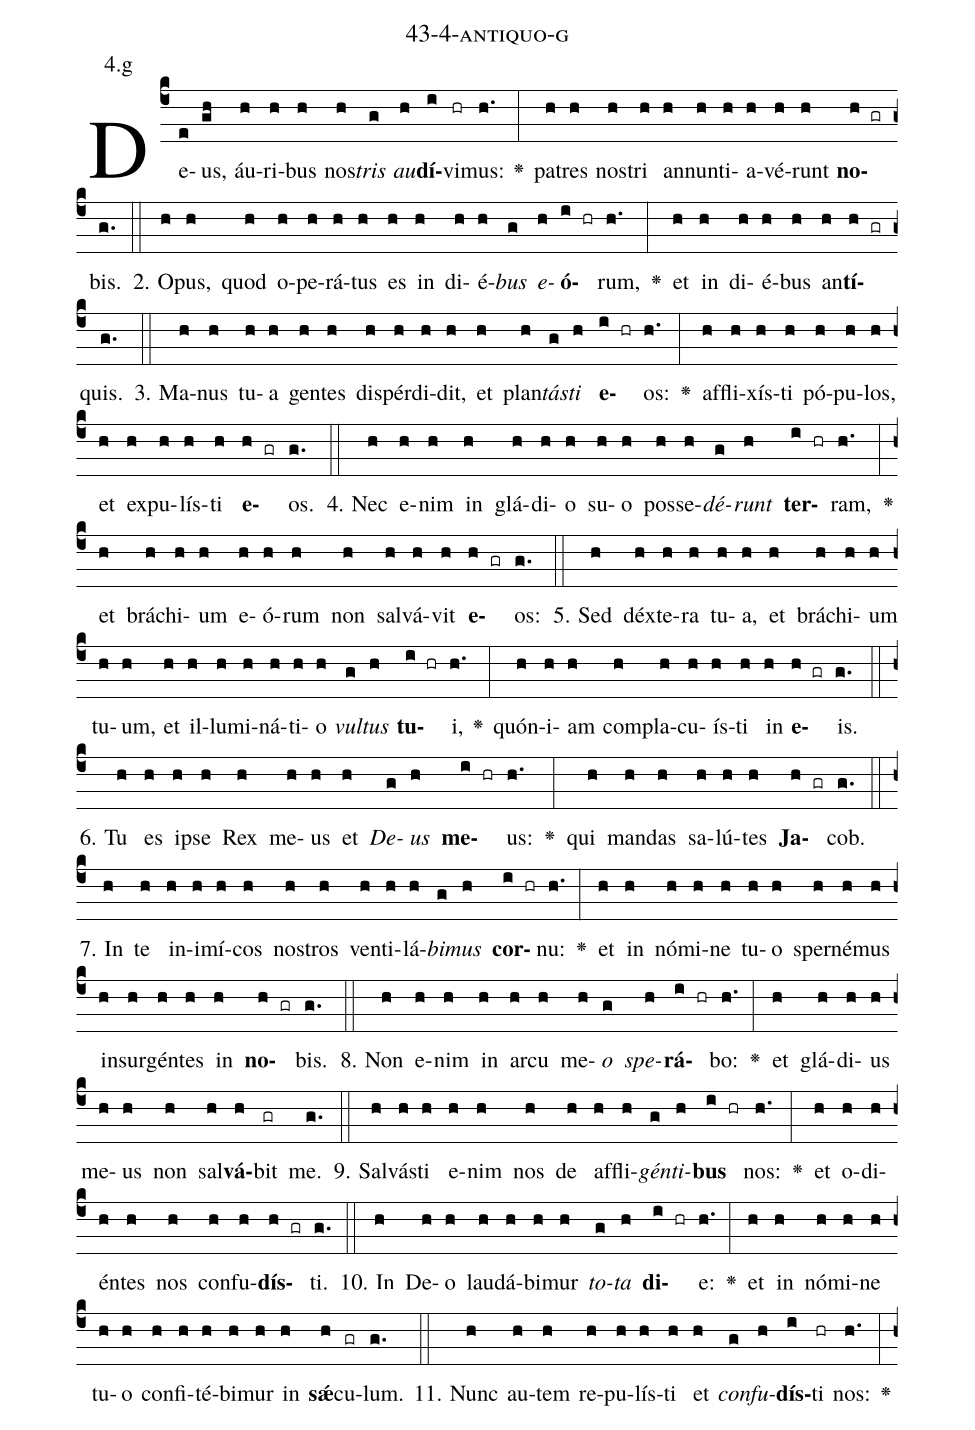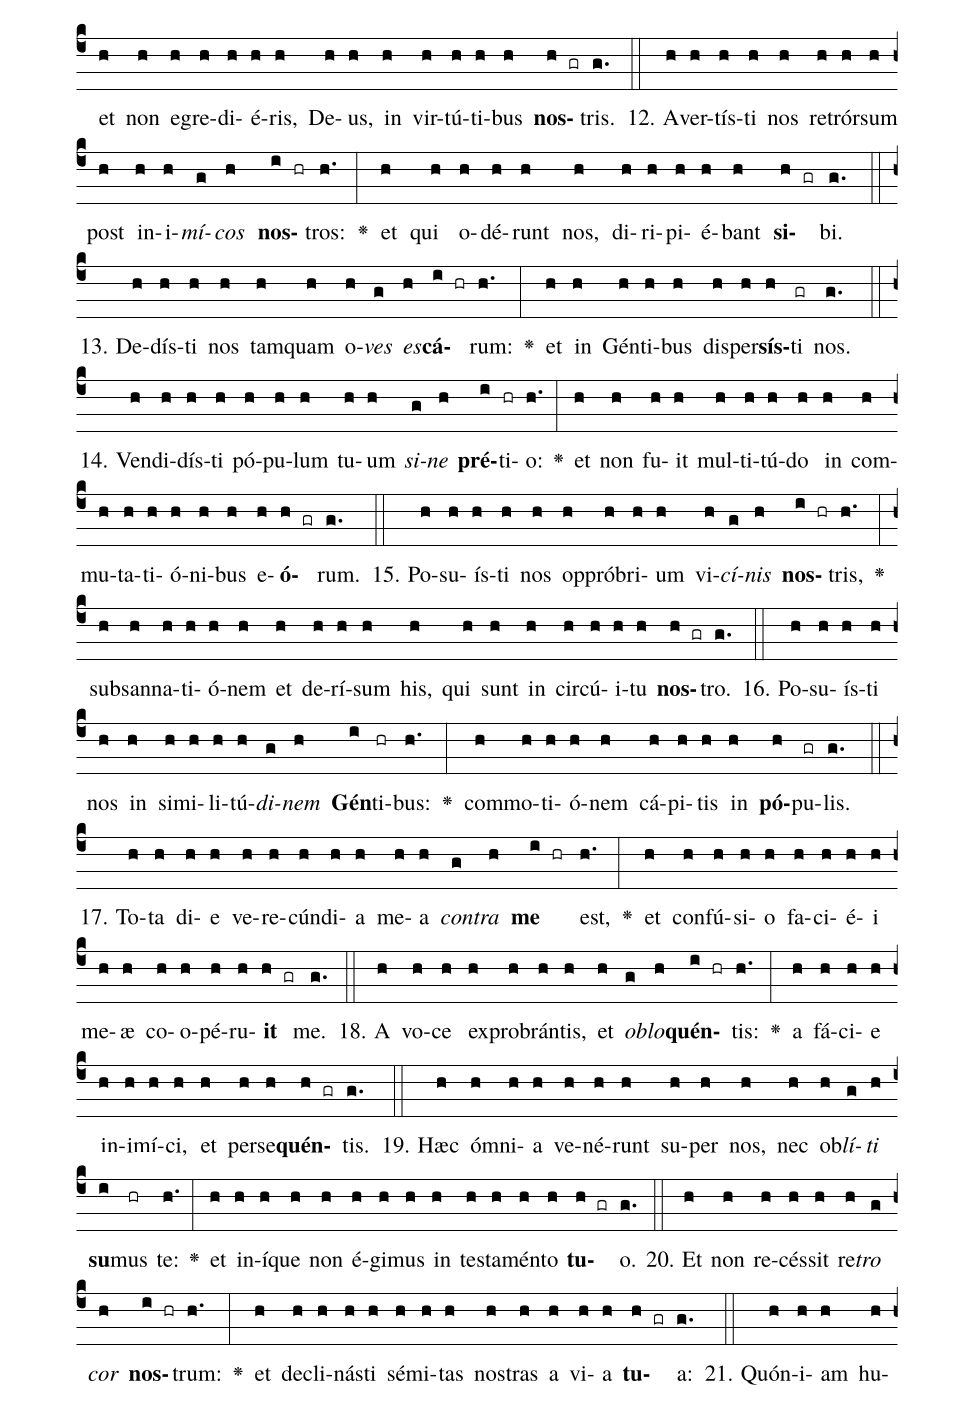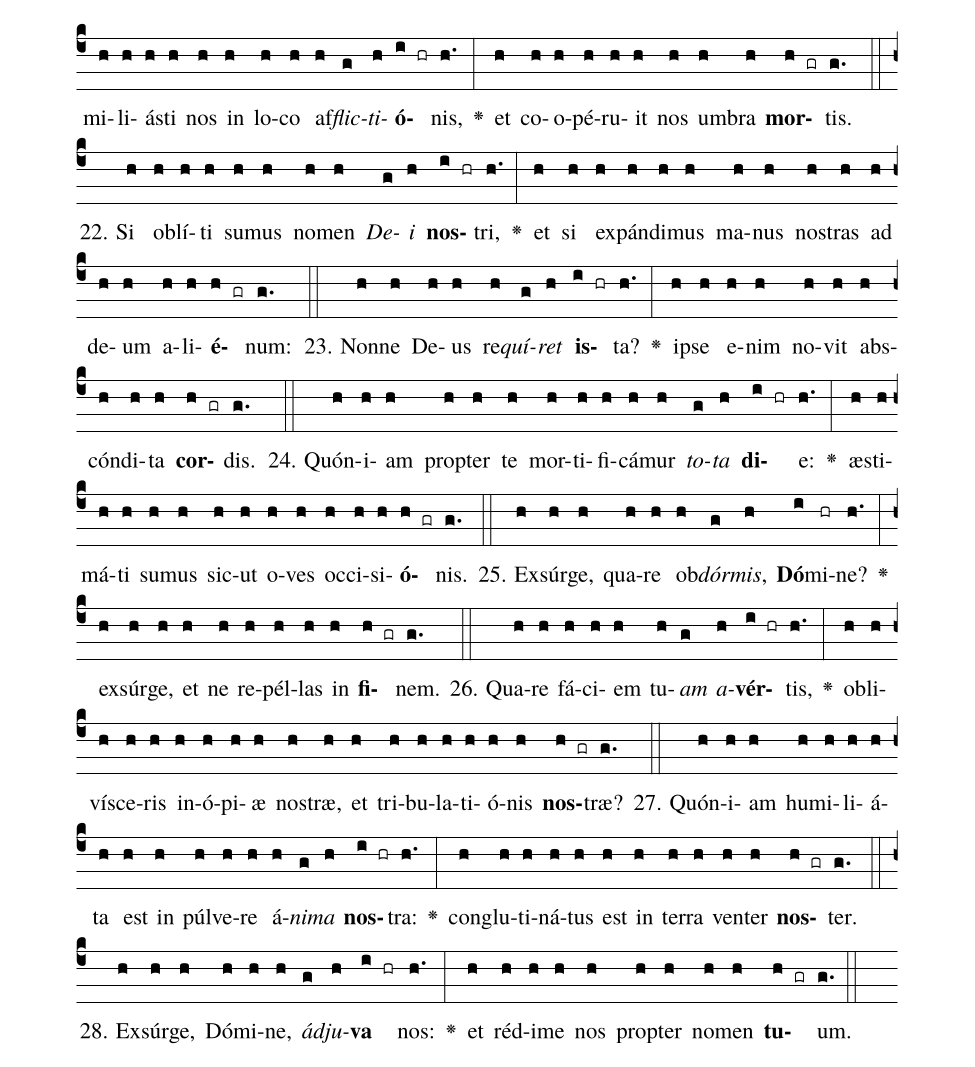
name: 43-4-antiquo-g;
annotation: 4.g;
%%
(c4)De(e)us,(gh) áu(h)ri(h)bus(h) nos(h)<i>tris</i>(g) <i>au</i>(h)<b>dí</b>(i)vi(hr)mus:(h.) <v>\greheightstar</v>(:) pa(h)tres(h) nos(h)tri(h) an(h)nun(h)ti(h)a(h)vé(h)runt(h) <b>no</b>(h gr)bis.(g.) (::)
2. O(h)pus,(h) quod(h) o(h)pe(h)rá(h)tus(h) es(h) in(h) di(h)é(h)<i>bus</i>(g) <i>e</i>(h)<b>ó</b>(i hr)rum,(h.) <v>\greheightstar</v>(:) et(h) in(h) di(h)é(h)bus(h) an(h)<b>tí</b>(h gr)quis.(g.) (::)
3. Ma(h)nus(h) tu(h)a(h) gen(h)tes(h) dis(h)pér(h)di(h)dit,(h) et(h) plan(h)<i>tás</i>(g)<i>ti</i>(h) <b>e</b>(i hr)os:(h.) <v>\greheightstar</v>(:) af(h)fli(h)xís(h)ti(h) pó(h)pu(h)los,(h) et(h) ex(h)pu(h)lís(h)ti(h) <b>e</b>(h gr)os.(g.) (::)
4. Nec(h) e(h)nim(h) in(h) glá(h)di(h)o(h) su(h)o(h) pos(h)se(h)<i>dé</i>(g)<i>runt</i>(h) <b>ter</b>(i hr)ram,(h.) <v>\greheightstar</v>(:) et(h) brá(h)chi(h)um(h) e(h)ó(h)rum(h) non(h) sal(h)vá(h)vit(h) <b>e</b>(h gr)os:(g.) (::)
5. Sed(h) déx(h)te(h)ra(h) tu(h)a,(h) et(h) brá(h)chi(h)um(h) tu(h)um,(h) et(h) il(h)lu(h)mi(h)ná(h)ti(h)o(h) <i>vul</i>(g)<i>tus</i>(h) <b>tu</b>(i hr)i,(h.) <v>\greheightstar</v>(:) quón(h)i(h)am(h) com(h)pla(h)cu(h)ís(h)ti(h) in(h) <b>e</b>(h gr)is.(g.) (::)
6. Tu(h) es(h) ip(h)se(h) Rex(h) me(h)us(h) et(h) <i>De</i>(g)<i>us</i>(h) <b>me</b>(i hr)us:(h.) <v>\greheightstar</v>(:) qui(h) man(h)das(h) sa(h)lú(h)tes(h) <b>Ja</b>(h gr)cob.(g.) (::)
7. In(h) te(h) in(h)i(h)mí(h)cos(h) nos(h)tros(h) ven(h)ti(h)lá(h)<i>bi</i>(g)<i>mus</i>(h) <b>cor</b>(i hr)nu:(h.) <v>\greheightstar</v>(:) et(h) in(h) nó(h)mi(h)ne(h) tu(h)o(h) sper(h)né(h)mus(h) in(h)sur(h)gén(h)tes(h) in(h) <b>no</b>(h gr)bis.(g.) (::)
8. Non(h) e(h)nim(h) in(h) ar(h)cu(h) me(h)<i>o</i>(g) <i>spe</i>(h)<b>rá</b>(i hr)bo:(h.) <v>\greheightstar</v>(:) et(h) glá(h)di(h)us(h) me(h)us(h) non(h) sal(h)<b>vá</b>(h)bit(gr) me.(g.) (::)
9. Sal(h)vás(h)ti(h) e(h)nim(h) nos(h) de(h) af(h)fli(h)<i>gén</i>(g)<i>ti</i>(h)<b>bus</b>(i hr) nos:(h.) <v>\greheightstar</v>(:) et(h) o(h)di(h)én(h)tes(h) nos(h) con(h)fu(h)<b>dís</b>(h gr)ti.(g.) (::)
10. In(h) De(h)o(h) lau(h)dá(h)bi(h)mur(h) <i>to</i>(g)<i>ta</i>(h) <b>di</b>(i hr)e:(h.) <v>\greheightstar</v>(:) et(h) in(h) nó(h)mi(h)ne(h) tu(h)o(h) con(h)fi(h)té(h)bi(h)mur(h) in(h) <b>sǽ</b>(h)cu(gr)lum.(g.) (::)
11. Nunc(h) au(h)tem(h) re(h)pu(h)lís(h)ti(h) et(h) <i>con</i>(g)<i>fu</i>(h)<b>dís</b>(i)ti(hr) nos:(h.) <v>\greheightstar</v>(:) et(h) non(h) e(h)gre(h)di(h)é(h)ris,(h) De(h)us,(h) in(h) vir(h)tú(h)ti(h)bus(h) <b>nos</b>(h gr)tris.(g.) (::)
12. A(h)ver(h)tís(h)ti(h) nos(h) re(h)trór(h)sum(h) post(h) in(h)i(h)<i>mí</i>(g)<i>cos</i>(h) <b>nos</b>(i hr)tros:(h.) <v>\greheightstar</v>(:) et(h) qui(h) o(h)dé(h)runt(h) nos,(h) di(h)ri(h)pi(h)é(h)bant(h) <b>si</b>(h gr)bi.(g.) (::)
13. De(h)dís(h)ti(h) nos(h) tam(h)quam(h) o(h)<i>ves</i>(g) <i>es</i>(h)<b>cá</b>(i hr)rum:(h.) <v>\greheightstar</v>(:) et(h) in(h) Gén(h)ti(h)bus(h) di(h)sper(h)<b>sís</b>(h)ti(gr) nos.(g.) (::)
14. Ven(h)di(h)dís(h)ti(h) pó(h)pu(h)lum(h) tu(h)um(h) <i>si</i>(g)<i>ne</i>(h) <b>pré</b>(i)ti(hr)o:(h.) <v>\greheightstar</v>(:) et(h) non(h) fu(h)it(h) mul(h)ti(h)tú(h)do(h) in(h) com(h)mu(h)ta(h)ti(h)ó(h)ni(h)bus(h) e(h)<b>ó</b>(h gr)rum.(g.) (::)
15. Po(h)su(h)ís(h)ti(h) nos(h) op(h)pró(h)bri(h)um(h) vi(h)<i>cí</i>(g)<i>nis</i>(h) <b>nos</b>(i hr)tris,(h.) <v>\greheightstar</v>(:) sub(h)san(h)na(h)ti(h)ó(h)nem(h) et(h) de(h)rí(h)sum(h) his,(h) qui(h) sunt(h) in(h) cir(h)cú(h)i(h)tu(h) <b>nos</b>(h gr)tro.(g.) (::)
16. Po(h)su(h)ís(h)ti(h) nos(h) in(h) si(h)mi(h)li(h)tú(h)<i>di</i>(g)<i>nem</i>(h) <b>Gén</b>(i)ti(hr)bus:(h.) <v>\greheightstar</v>(:) com(h)mo(h)ti(h)ó(h)nem(h) cá(h)pi(h)tis(h) in(h) <b>pó</b>(h)pu(gr)lis.(g.) (::)
17. To(h)ta(h) di(h)e(h) ve(h)re(h)cún(h)di(h)a(h) me(h)a(h) <i>con</i>(g)<i>tra</i>(h) <b>me</b>(i hr) est,(h.) <v>\greheightstar</v>(:) et(h) con(h)fú(h)si(h)o(h) fa(h)ci(h)é(h)i(h) me(h)æ(h) co(h)o(h)pé(h)ru(h)<b>it</b>(h gr) me.(g.) (::)
18. A(h) vo(h)ce(h) ex(h)pro(h)brán(h)tis,(h) et(h) <i>ob</i>(g)<i>lo</i>(h)<b>quén</b>(i hr)tis:(h.) <v>\greheightstar</v>(:) a(h) fá(h)ci(h)e(h) in(h)i(h)mí(h)ci,(h) et(h) per(h)se(h)<b>quén</b>(h gr)tis.(g.) (::)
19. Hæc(h) óm(h)ni(h)a(h) ve(h)né(h)runt(h) su(h)per(h) nos,(h) nec(h) ob(h)<i>lí</i>(g)<i>ti</i>(h) <b>su</b>(i)mus(hr) te:(h.) <v>\greheightstar</v>(:) et(h) in(h)í(h)que(h) non(h) é(h)gi(h)mus(h) in(h) tes(h)ta(h)mén(h)to(h) <b>tu</b>(h gr)o.(g.) (::)
20. Et(h) non(h) re(h)cés(h)sit(h) re(h)<i>tro</i>(g) <i>cor</i>(h) <b>nos</b>(i hr)trum:(h.) <v>\greheightstar</v>(:) et(h) de(h)cli(h)nás(h)ti(h) sé(h)mi(h)tas(h) nos(h)tras(h) a(h) vi(h)a(h) <b>tu</b>(h gr)a:(g.) (::)
21. Quón(h)i(h)am(h) hu(h)mi(h)li(h)ás(h)ti(h) nos(h) in(h) lo(h)co(h) af(h)<i>flic</i>(g)<i>ti</i>(h)<b>ó</b>(i hr)nis,(h.) <v>\greheightstar</v>(:) et(h) co(h)o(h)pé(h)ru(h)it(h) nos(h) um(h)bra(h) <b>mor</b>(h gr)tis.(g.) (::)
22. Si(h) ob(h)lí(h)ti(h) su(h)mus(h) no(h)men(h) <i>De</i>(g)<i>i</i>(h) <b>nos</b>(i hr)tri,(h.) <v>\greheightstar</v>(:) et(h) si(h) ex(h)pán(h)di(h)mus(h) ma(h)nus(h) nos(h)tras(h) ad(h) de(h)um(h) a(h)li(h)<b>é</b>(h gr)num:(g.) (::)
23. Non(h)ne(h) De(h)us(h) re(h)<i>quí</i>(g)<i>ret</i>(h) <b>is</b>(i hr)ta?(h.) <v>\greheightstar</v>(:) ip(h)se(h) e(h)nim(h) no(h)vit(h) abs(h)cón(h)di(h)ta(h) <b>cor</b>(h gr)dis.(g.) (::)
24. Quón(h)i(h)am(h) prop(h)ter(h) te(h) mor(h)ti(h)fi(h)cá(h)mur(h) <i>to</i>(g)<i>ta</i>(h) <b>di</b>(i hr)e:(h.) <v>\greheightstar</v>(:) æs(h)ti(h)má(h)ti(h) su(h)mus(h) sic(h)ut(h) o(h)ves(h) oc(h)ci(h)si(h)<b>ó</b>(h gr)nis.(g.) (::)
25. Ex(h)súr(h)ge,(h) qua(h)re(h) ob(h)<i>dór</i>(g)<i>mis</i>,(h) <b>Dó</b>(i)mi(hr)ne?(h.) <v>\greheightstar</v>(:) ex(h)súr(h)ge,(h) et(h) ne(h) re(h)pél(h)las(h) in(h) <b>fi</b>(h gr)nem.(g.) (::)
26. Qua(h)re(h) fá(h)ci(h)em(h) tu(h)<i>am</i>(g) <i>a</i>(h)<b>vér</b>(i hr)tis,(h.) <v>\greheightstar</v>(:) ob(h)li(h)ví(h)sce(h)ris(h) in(h)ó(h)pi(h)æ(h) nos(h)træ,(h) et(h) tri(h)bu(h)la(h)ti(h)ó(h)nis(h) <b>nos</b>(h gr)træ?(g.) (::)
27. Quón(h)i(h)am(h) hu(h)mi(h)li(h)á(h)ta(h) est(h) in(h) púl(h)ve(h)re(h) á(h)<i>ni</i>(g)<i>ma</i>(h) <b>nos</b>(i hr)tra:(h.) <v>\greheightstar</v>(:) con(h)glu(h)ti(h)ná(h)tus(h) est(h) in(h) ter(h)ra(h) ven(h)ter(h) <b>nos</b>(h gr)ter.(g.) (::)
28. Ex(h)súr(h)ge,(h) Dó(h)mi(h)ne,(h) <i>ád</i>(g)<i>ju</i>(h)<b>va</b>(i hr) nos:(h.) <v>\greheightstar</v>(:) et(h) réd(h)i(h)me(h) nos(h) prop(h)ter(h) no(h)men(h) <b>tu</b>(h gr)um.(g.) (::)
